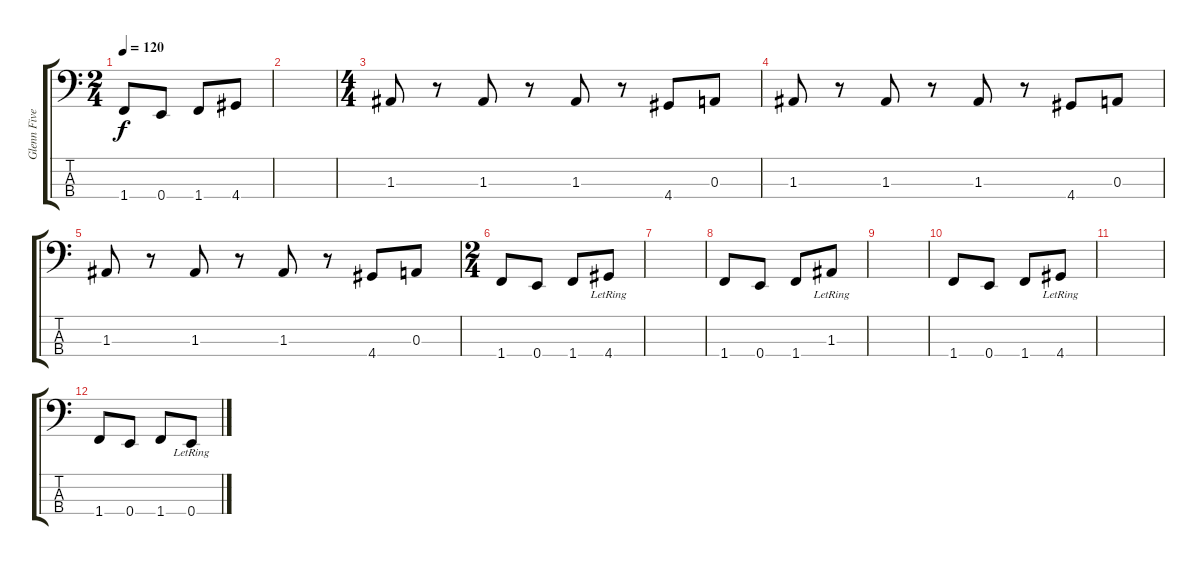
\track ("Glenn Five" "Glenn Five") {instrument electricbassfinger}
\staff {score tabs}
\tuning (G2 D2 A1 E1) {hide}
\ts (2 4)
\tempo 120
\clef f4
\ks c
1.4.8{dy f} 0.4.8 1.4.8 4.4.8 |
|
\ts (4 4)
1.3.8 r.8 1.3.8 r.8 1.3.8 r.8 4.4.8 0.3.8 |
1.3.8 r.8 1.3.8 r.8 1.3.8 r.8 4.4.8 0.3.8 |
1.3.8 r.8 1.3.8 r.8 1.3.8 r.8 4.4.8 0.3.8 |
\ts (2 4)
1.4.8 0.4.8 1.4.8 4.4{lr}.8 |
|
1.4.8 0.4.8 1.4.8 1.3{lr}.8 |
|
1.4.8 0.4.8 1.4.8 4.4{lr}.8 |
|
1.4.8 0.4.8 1.4.8 0.4{lr}.8
